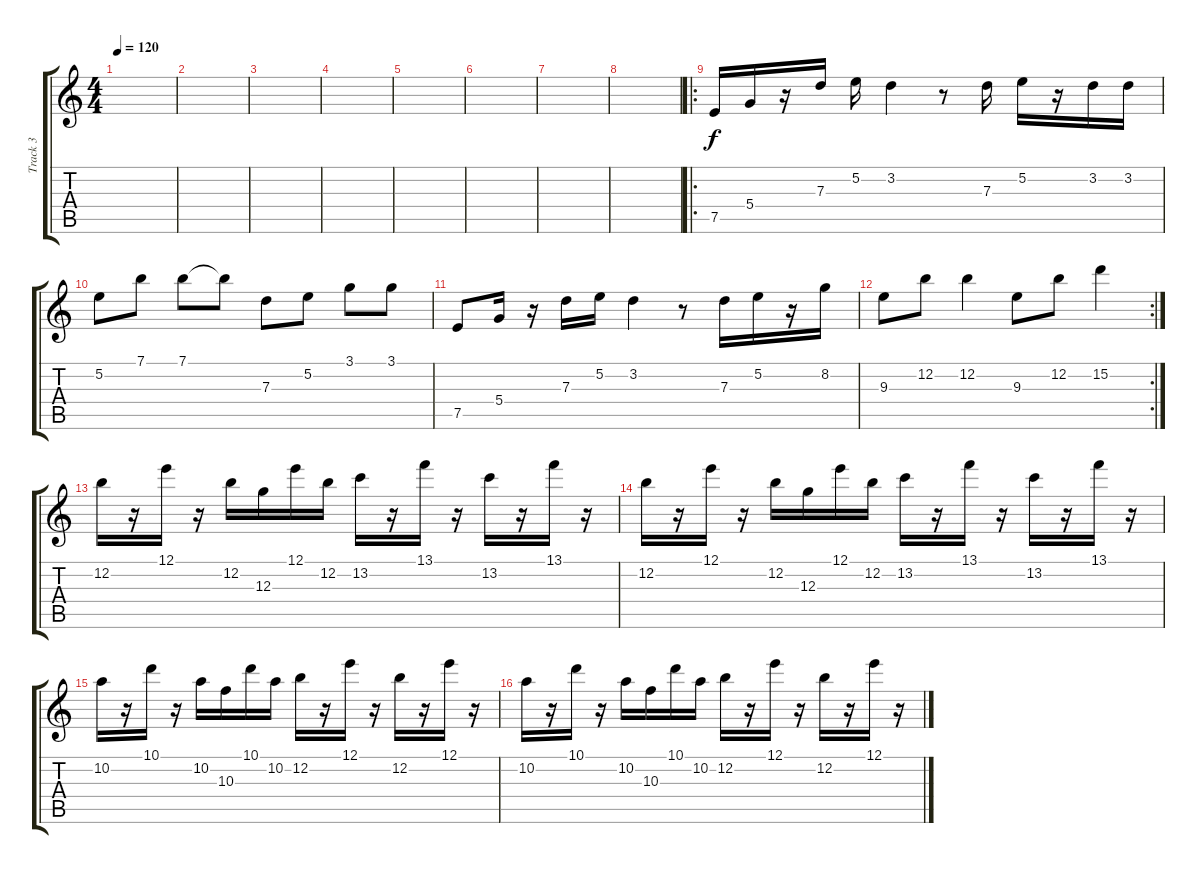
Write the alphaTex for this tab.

\track ("Track 3" "Track 3") {instrument overdrivenguitar}
\staff {score tabs}
\tuning (E4 B3 G3 D3 A2 E2) {hide}
\ts (4 4)
\tempo 120
\clef g2
\ks c
|
|
|
|
|
|
|
|
\ro
7.5.16 5.4.16 r.16 7.3.16 5.2.16 3.2.4 r.8 7.3.16 5.2.16 r.16 3.2.16 3.2.16 |
5.2.8 7.1.8 7.1.8 7.1{t}.8 7.3.8 5.2.8 3.1.8 3.1.8 |
7.5.8 5.4.16 r.16 7.3.16 5.2.16 3.2.4 r.8 7.3.16 5.2.16 r.16 8.2.16 |
\rc 2
9.3.8 12.2.8 12.2.4 9.3.8 12.2.8 15.2.4 |
12.2.16 r.16 12.1.16 r.16 12.2.16 12.3.16 12.1.16 12.2.16 13.2.16 r.16 13.1.16 r.16 13.2.16 r.16 13.1.16 r.16 |
12.2.16 r.16 12.1.16 r.16 12.2.16 12.3.16 12.1.16 12.2.16 13.2.16 r.16 13.1.16 r.16 13.2.16 r.16 13.1.16 r.16 |
10.2.16 r.16 10.1.16 r.16 10.2.16 10.3.16 10.1.16 10.2.16 12.2.16 r.16 12.1.16 r.16 12.2.16 r.16 12.1.16 r.16 |
10.2.16 r.16 10.1.16 r.16 10.2.16 10.3.16 10.1.16 10.2.16 12.2.16 r.16 12.1.16 r.16 12.2.16 r.16 12.1.16 r.16
